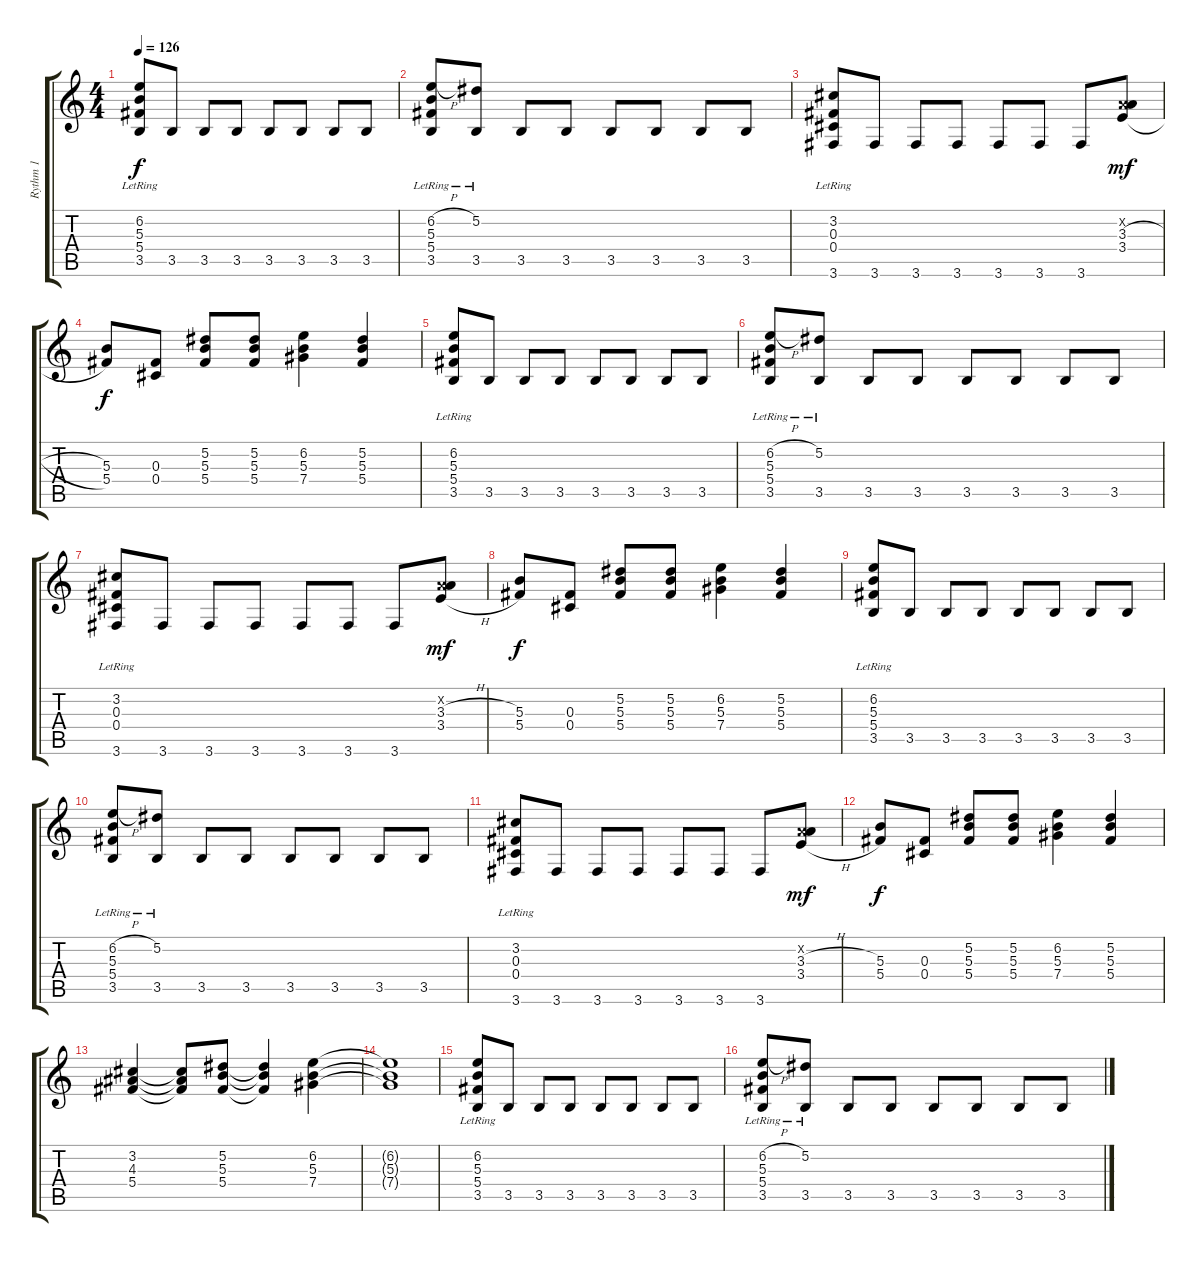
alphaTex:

\track ("Rythm 1" "Rythm 1") {instrument overdrivenguitar}
\staff {score tabs}
\tuning (Eb4 Bb3 Gb3 Db3 Ab2 Eb2) {hide}
\ts (4 4)
\tempo 126
\clef g2
\ks c
(6.2{lr} 5.3{lr} 5.4{lr} 3.5).8{dy f} 3.5.8 3.5.8 3.5.8 3.5.8 3.5.8 3.5.8 3.5.8 |
(6.2{h} 5.3{lr} 5.4{lr} 3.5).8 (5.2{lr} 3.5).8 3.5.8 3.5.8 3.5.8 3.5.8 3.5.8 3.5.8 |
(3.2{lr} 0.3{lr} 0.4{lr} 3.6).8 3.6.8 3.6.8 3.6.8 3.6.8 3.6.8 3.6.8 (-1.2{x} 3.3{h} 3.4{h}).8{dy mf} |
(5.3 5.4).8{dy f} (0.3 0.4).8 (5.2 5.3 5.4).8 (5.2 5.3 5.4).8 (6.2 5.3 7.4).4 (5.2 5.3 5.4).4 |
(6.2{lr} 5.3{lr} 5.4{lr} 3.5).8 3.5.8 3.5.8 3.5.8 3.5.8 3.5.8 3.5.8 3.5.8 |
(6.2{h} 5.3{lr} 5.4{lr} 3.5).8 (5.2{lr} 3.5).8 3.5.8 3.5.8 3.5.8 3.5.8 3.5.8 3.5.8 |
(3.2{lr} 0.3{lr} 0.4{lr} 3.6).8 3.6.8 3.6.8 3.6.8 3.6.8 3.6.8 3.6.8 (-1.2{x} 3.3{h} 3.4{h}).8{dy mf} |
(5.3 5.4).8{dy f} (0.3 0.4).8 (5.2 5.3 5.4).8 (5.2 5.3 5.4).8 (6.2 5.3 7.4).4 (5.2 5.3 5.4).4 |
(6.2{lr} 5.3{lr} 5.4{lr} 3.5).8 3.5.8 3.5.8 3.5.8 3.5.8 3.5.8 3.5.8 3.5.8 |
(6.2{h} 5.3{lr} 5.4{lr} 3.5).8 (5.2{lr} 3.5).8 3.5.8 3.5.8 3.5.8 3.5.8 3.5.8 3.5.8 |
(3.2{lr} 0.3{lr} 0.4{lr} 3.6).8 3.6.8 3.6.8 3.6.8 3.6.8 3.6.8 3.6.8 (-1.2{x} 3.3{h} 3.4{h}).8{dy mf} |
(5.3 5.4).8{dy f} (0.3 0.4).8 (5.2 5.3 5.4).8 (5.2 5.3 5.4).8 (6.2 5.3 7.4).4 (5.2 5.3 5.4).4 |
(3.2 4.3 5.4).4 (3.2{t} 4.3{t} 5.4{t}).8 (5.2 5.3 5.4).8 (5.2{t} 5.3{t} 5.4{t}).4 (6.2 5.3 7.4).4 |
(6.2{t} 5.3{t} 7.4{t}).1 |
(6.2{lr} 5.3{lr} 5.4{lr} 3.5).8 3.5.8 3.5.8 3.5.8 3.5.8 3.5.8 3.5.8 3.5.8 |
(6.2{h} 5.3{lr} 5.4{lr} 3.5).8 (5.2{lr} 3.5).8 3.5.8 3.5.8 3.5.8 3.5.8 3.5.8 3.5.8
